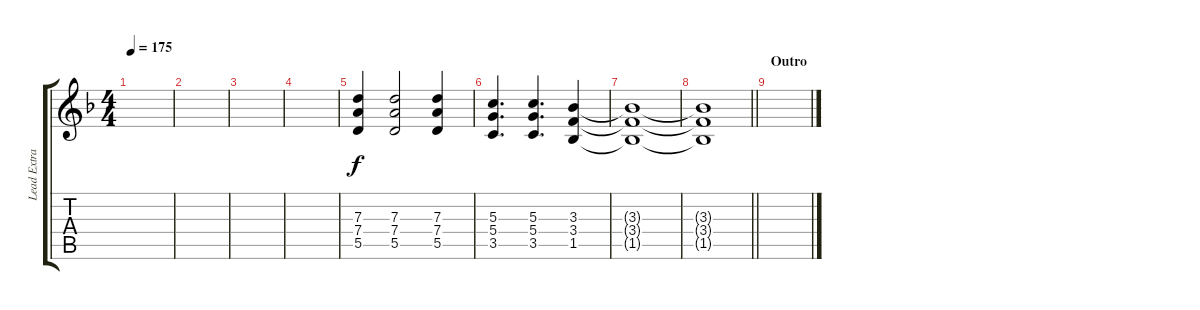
\track ("Lead Extra" "Lead Extra") {instrument distortionguitar}
\staff {score tabs}
\tuning (E4 B3 G3 D3 A2 D2) {hide}
\ts (4 4)
\tempo 175
\clef g2
\ks f
|
|
|
|
(7.3 7.4 5.5).4 (7.3 7.4 5.5).2 (7.3 7.4 5.5).4 |
(5.3 5.4 3.5).4{d} (5.3 5.4 3.5).4{d} (3.3 3.4 1.5).4 |
(3.3{t} 3.4{t} 1.5{t}).1 |
\barLineRight lightlight
(3.3{t} 3.4{t} 1.5{t}).1 |
\section ("" "Outro")
